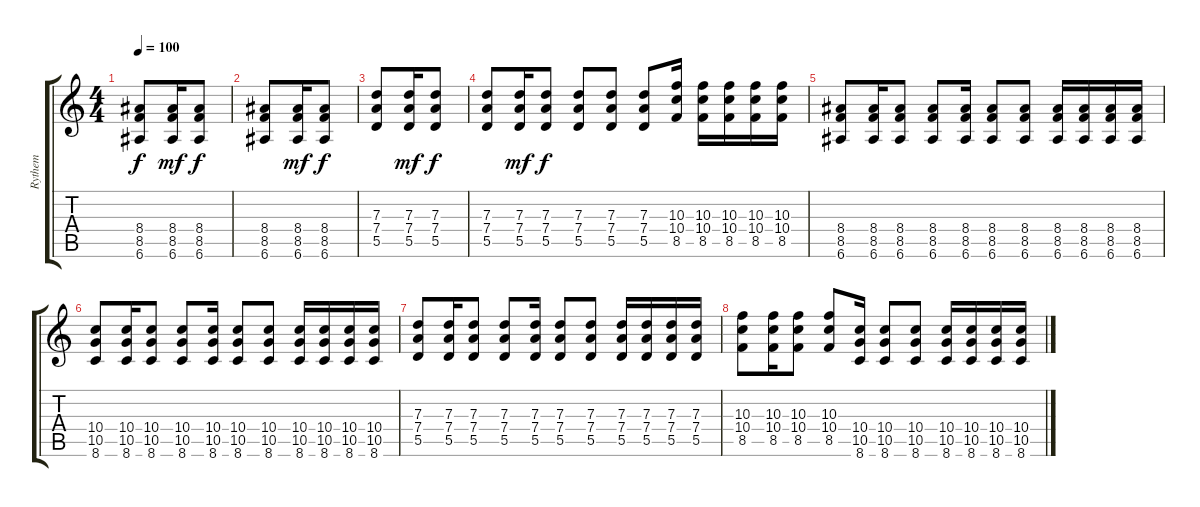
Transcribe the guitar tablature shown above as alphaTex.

\track ("Rythem" "Rythem") {instrument distortionguitar}
\staff {score tabs}
\tuning (E4 B3 G3 D3 A2 E2) {hide}
\ts (4 4)
\tempo 100
\clef g2
\ks c
(8.4 8.5 6.6).8{dy f} (8.4 8.5 6.6).16{dy mf} (8.4 8.5 6.6).8{dy f} |
(8.4 8.5 6.6).8 (8.4 8.5 6.6).16{dy mf} (8.4 8.5 6.6).8{dy f} |
(7.3 7.4 5.5).8 (7.3 7.4 5.5).16{dy mf} (7.3 7.4 5.5).8{dy f} |
(7.3 7.4 5.5).8 (7.3 7.4 5.5).16{dy mf} (7.3 7.4 5.5).8{dy f} (7.3 7.4 5.5).8 (7.3 7.4 5.5).8 (7.3 7.4 5.5).8 (10.3 10.4 8.5).16 (10.3 10.4 8.5).16 (10.3 10.4 8.5).16 (10.3 10.4 8.5).16 (10.3 10.4 8.5).16 |
(8.4 8.5 6.6).8 (8.4 8.5 6.6).16 (8.4 8.5 6.6).8 (8.4 8.5 6.6).8 (8.4 8.5 6.6).16 (8.4 8.5 6.6).8 (8.4 8.5 6.6).8 (8.4 8.5 6.6).16 (8.4 8.5 6.6).16 (8.4 8.5 6.6).16 (8.4 8.5 6.6).16 |
(10.4 10.5 8.6).8 (10.4 10.5 8.6).16 (10.4 10.5 8.6).8 (10.4 10.5 8.6).8 (10.4 10.5 8.6).16 (10.4 10.5 8.6).8 (10.4 10.5 8.6).8 (10.4 10.5 8.6).16 (10.4 10.5 8.6).16 (10.4 10.5 8.6).16 (10.4 10.5 8.6).16 |
(7.3 7.4 5.5).8 (7.3 7.4 5.5).16 (7.3 7.4 5.5).8 (7.3 7.4 5.5).8 (7.3 7.4 5.5).16 (7.3 7.4 5.5).8 (7.3 7.4 5.5).8 (7.3 7.4 5.5).16 (7.3 7.4 5.5).16 (7.3 7.4 5.5).16 (7.3 7.4 5.5).16 |
(10.3 10.4 8.5).8 (10.3 10.4 8.5).16 (10.3 10.4 8.5).8 (10.3 10.4 8.5).8 (10.4 10.5 8.6).16 (10.4 10.5 8.6).8 (10.4 10.5 8.6).8 (10.4 10.5 8.6).16 (10.4 10.5 8.6).16 (10.4 10.5 8.6).16 (10.4 10.5 8.6).16
